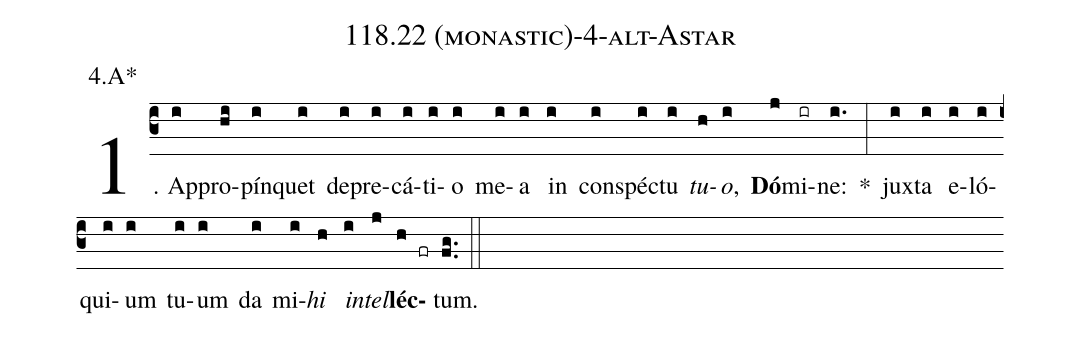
name: 118.22 (monastic)-4-alt-Astar;
annotation: 4.A*;
%%
(c3)1. Ap(i)pro(hi)pín(i)quet(i) de(i)pre(i)cá(i)ti(i)o(i) me(i)a(i) in(i) con(i)spéc(i)tu(i) <i>tu</i>(h)<i>o</i>,(i) <b>Dó</b>(j)mi(ir)ne:(i.) *(:) jux(i)ta(i) e(i)ló(i)qui(i)um(i) tu(i)um(i) da(i) mi(i)<i>hi</i>(h) <i>in</i>(i)<i>tel</i>(j)<b>léc</b>(h fr)tum.(fg..) (::)
